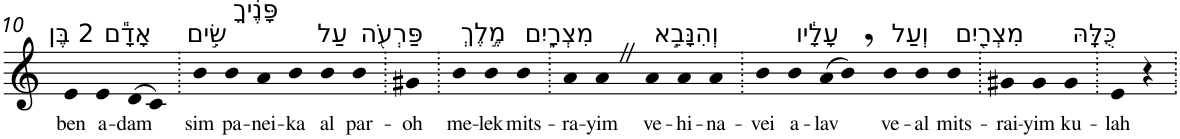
**kern	**text
*part1	*part1
*staff1	*staff1
*I"Piano	*
*I'Pno	*
!!LO:PB:g=z
*clefG2	*
*k[]	*
=10	=10
!LO:TX:a:t=2 בֶּן	!
!	!LO:LY:b
4e	ben
!LO:TX:a:t=אָדָ֕ם	!
!	!LO:LY:b
4e	a-
!	!LO:LY:b
(>8d	-dam
8c)	.
=11.	=11.
!LO:TX:a:t=שִׂ֣ים	!
!	!LO:LY:b
4b	sim
!LO:TX:a:t=פָּנֶ֔יךָ	!
!	!LO:LY:b
4b	pa-
!	!LO:LY:b
4a	-nei-
!	!LO:LY:b
4b	-ka
!LO:TX:a:t=עַל	!
!	!LO:LY:b
4b	al
!LO:TX:a:t=פַּרְעֹ֖ה	!
!	!LO:LY:b
4b	par-
=12.	=12.
!	!LO:LY:b
4g#X	-oh
=13.	=13.
!LO:TX:a:t=מֶ֣לֶךְ	!
!	!LO:LY:b
4b	me-
!	!LO:LY:b
4b	-lek
!LO:TX:a:t=מִצְרָ֑יִם	!
!	!LO:LY:b
4b	mits-
=14.	=14.
!	!LO:LY:b
4a	-ra-
!	!LO:LY:b
4aZ	-yim
!LO:TX:a:t=וְהִנָּבֵ֣א	!
!	!LO:LY:b
4a	ve-
!	!LO:LY:b
4a	-hi-
!	!LO:LY:b
4a	-na-
=15.	=15.
!	!LO:LY:b
4b	-vei
!LO:TX:a:t=עָלָ֔יו	!
!	!LO:LY:b
4b	a-
!	!LO:LY:b
(>8a	-lav
8b,)	.
!LO:TX:a:t=וְעַל	!
!	!LO:LY:b
4b	ve-
!	!LO:LY:b
4b	-al
!LO:TX:a:t=מִצְרַ֖יִם	!
!	!LO:LY:b
4b	mits-
=16.	=16.
!	!LO:LY:b
4g#X	-rai-
!	!LO:LY:b
4g#	-yim
!LO:TX:a:t=כֻּלָּֽהּ	!
!	!LO:LY:b
4g#	ku-
=17.	=17.
!	!LO:LY:b
4e	-lah
4r	.
=.	=.
*-	*-
